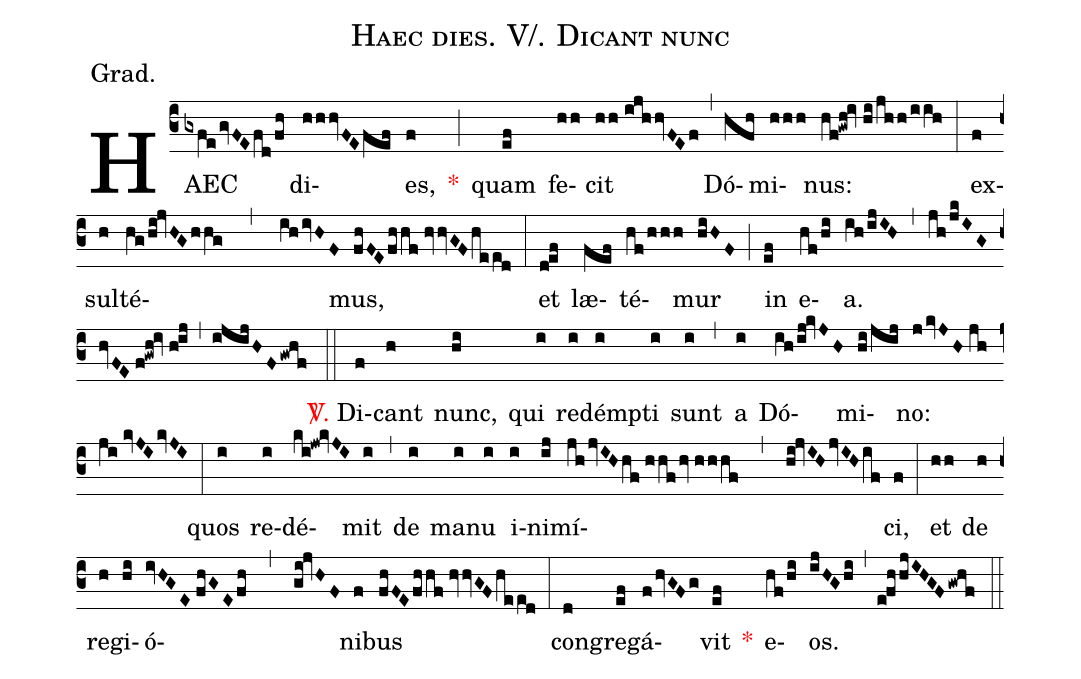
name:Haec dies. V/. Dicant nunc;
annotation:Grad.;
mode:II.;
office-part:Gradual;
%%
(c3) HAEC(gxfe/gvFEfd/fh) di(hhhvFE/fef)es,(f) <v>\red{*}</v>(;) quam(ef) fe(hh)cit(hh//ijhhvFEf) (,) Dó(hfh)mi(hhh)nus:(hf!gwh!iv//hi/jhh/iih) (:) ex(f)sul(h)té(hg/hi!jvHG/hhg , ih/ivHF)mus,(fhFE/fhhf//hvvGF/heed) (:) et(d!ef) læ(fef)té(hf/hhh)mur(hiHF) (;) in(ef) e(hf/hi)a.(ih/ijIH,jh/jkIG/hvFE//f!gwh!iv///h!ij) (,) (ijijHF/gwhf) (::) <v>\red{\Vbar.}</v> Di(f)cant(h) nunc,(hi) qui(i) re(i)démp(i)ti(i) sunt(i) (,) a(i) Dó(ih/ij!kvJH)mi(hi/jij)no:(jkvJH//jh/ji//kvJI/kvJI) (:) quos(i) re(i)dé(ki!jw!kvJI)mit(i) (,) de(i) ma(i)nu(i) i(i)ni(ij)mí(jh/jvIH/hf//hhf/hv//hhhf , hi!jvIH/jvIH/if)ci,(f) (:) et(hh) de(h) re(h)gi(hi)ó(ivHGE//fhGE/fh , gi!jvHF)ni(f)bus(fhFE/fhhf//hvvGFheed) (:) con(d)gre(ef)gá(f/hvGFg)vit(ef) <v>\red{*}</v>() e(hf/hi)os.(ijHG/hi) (,) (e!fhhjIHGF/gwhf) (::)
